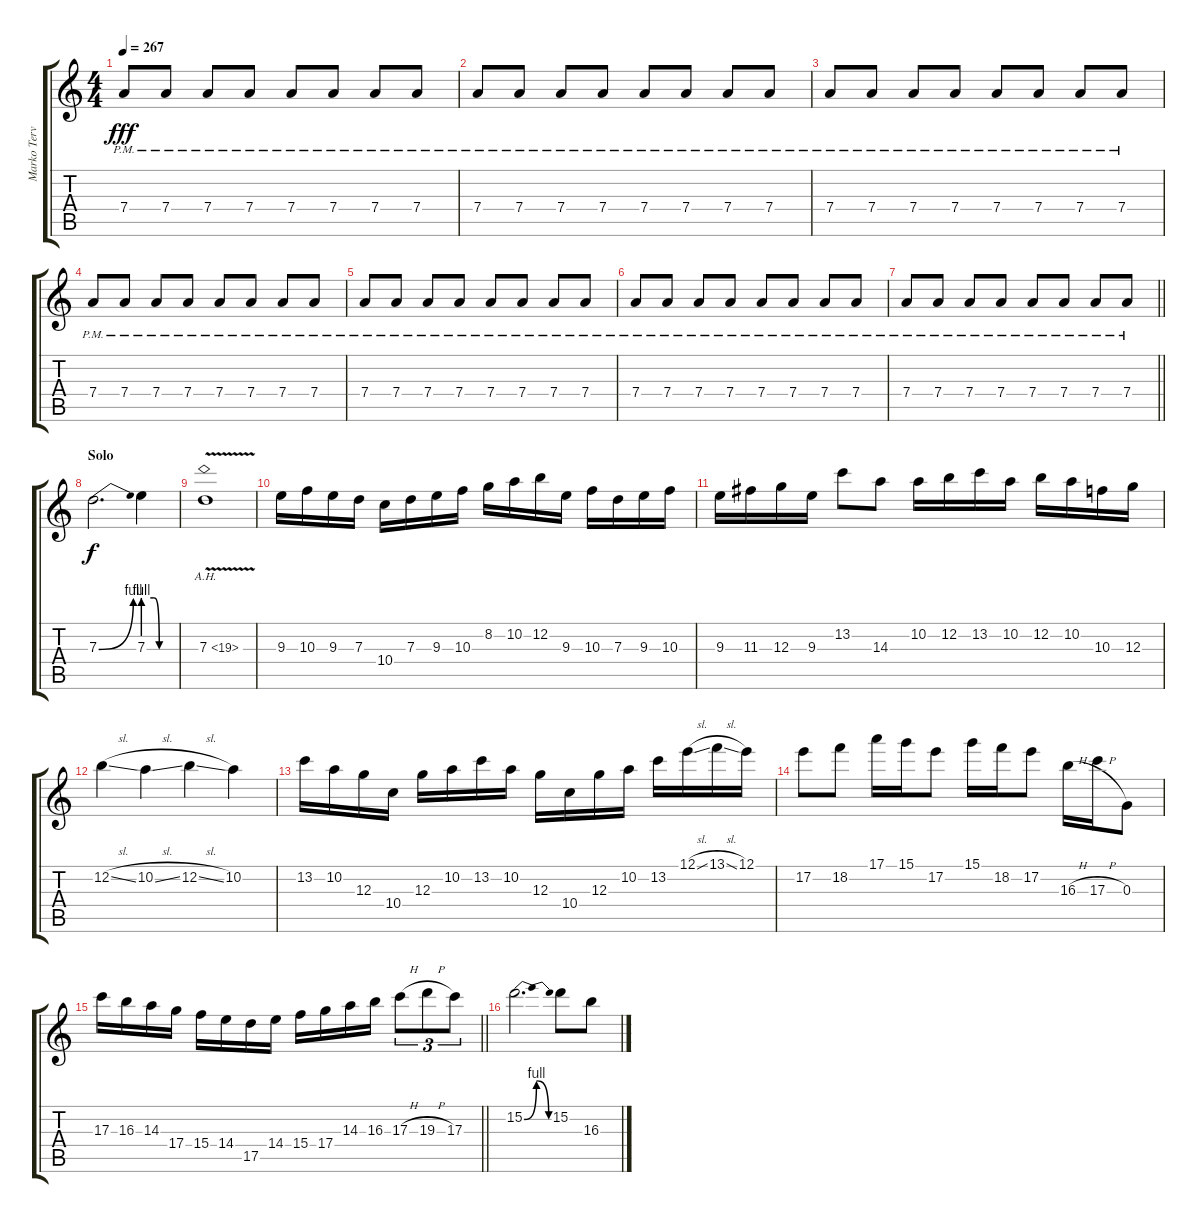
\track ("Marko Tervonen" "Marko Terv") {instrument distortionguitar}
\staff {score tabs}
\tuning (E4 B3 G3 D3 A2 E2) {hide}
\ts (4 4)
\tempo 267
\clef g2
\ks c
7.4{pm}.8{dy fff} 7.4{pm}.8 7.4{pm}.8 7.4{pm}.8 7.4{pm}.8 7.4{pm}.8 7.4{pm}.8 7.4{pm}.8 |
7.4{pm}.8 7.4{pm}.8 7.4{pm}.8 7.4{pm}.8 7.4{pm}.8 7.4{pm}.8 7.4{pm}.8 7.4{pm}.8 |
7.4{pm}.8 7.4{pm}.8 7.4{pm}.8 7.4{pm}.8 7.4{pm}.8 7.4{pm}.8 7.4{pm}.8 7.4{pm}.8 |
7.4{pm}.8 7.4{pm}.8 7.4{pm}.8 7.4{pm}.8 7.4{pm}.8 7.4{pm}.8 7.4{pm}.8 7.4{pm}.8 |
7.4{pm}.8 7.4{pm}.8 7.4{pm}.8 7.4{pm}.8 7.4{pm}.8 7.4{pm}.8 7.4{pm}.8 7.4{pm}.8 |
7.4{pm}.8 7.4{pm}.8 7.4{pm}.8 7.4{pm}.8 7.4{pm}.8 7.4{pm}.8 7.4{pm}.8 7.4{pm}.8 |
\barLineRight lightlight
7.4{pm}.8 7.4{pm}.8 7.4{pm}.8 7.4{pm}.8 7.4{pm}.8 7.4{pm}.8 7.4{pm}.8 7.4{pm}.8 |
\section ("" "Solo")
7.3{be (bend 0 0 60 4)}.2{d dy f} 7.3{be (custom 0 4 20 4 30 0 60 0)}.4 |
7.3{ah 12 v}.1 |
9.3.16 10.3.16 9.3.16 7.3.16 10.4.16 7.3.16 9.3.16 10.3.16 8.2.16 10.2.16 12.2.16 9.3.16 10.3.16 7.3.16 9.3.16 10.3.16 |
9.3.16 11.3.16 12.3.16 9.3.16 13.2.8 14.3.8 10.2.16 12.2.16 13.2.16 10.2.16 12.2.16 10.2.16 10.3.16 12.3.16 |
12.2{sl}.4 10.2{sl}.4 12.2{sl}.4 10.2.4 |
13.2.16 10.2.16 12.3.16 10.4.16 12.3.16 10.2.16 13.2.16 10.2.16 12.3.16 10.4.16 12.3.16 10.2.16 13.2.16 12.1{sl}.16 13.1{sl}.16 12.1.16 |
17.2.8 18.2.8 17.1.16 15.1.16 17.2.8 15.1.16 18.2.16 17.2.8 16.3{h}.16 17.3{h}.16 0.3.8 |
\barLineRight lightlight
17.3.16 16.3.16 14.3.16 17.4.16 15.4.16 14.4.16 17.5.16 14.4.16 15.4.16 17.4.16 14.3.16 16.3.16 17.3{h}.8{tu (3 2)} 19.3{h}.8{tu (3 2)} 17.3.8{tu (3 2)} |
\section ("" "")
15.2{be (bendrelease 0 0 15 4 50 4 60 0)}.2{d balance 8} 15.2.8 16.3.8
